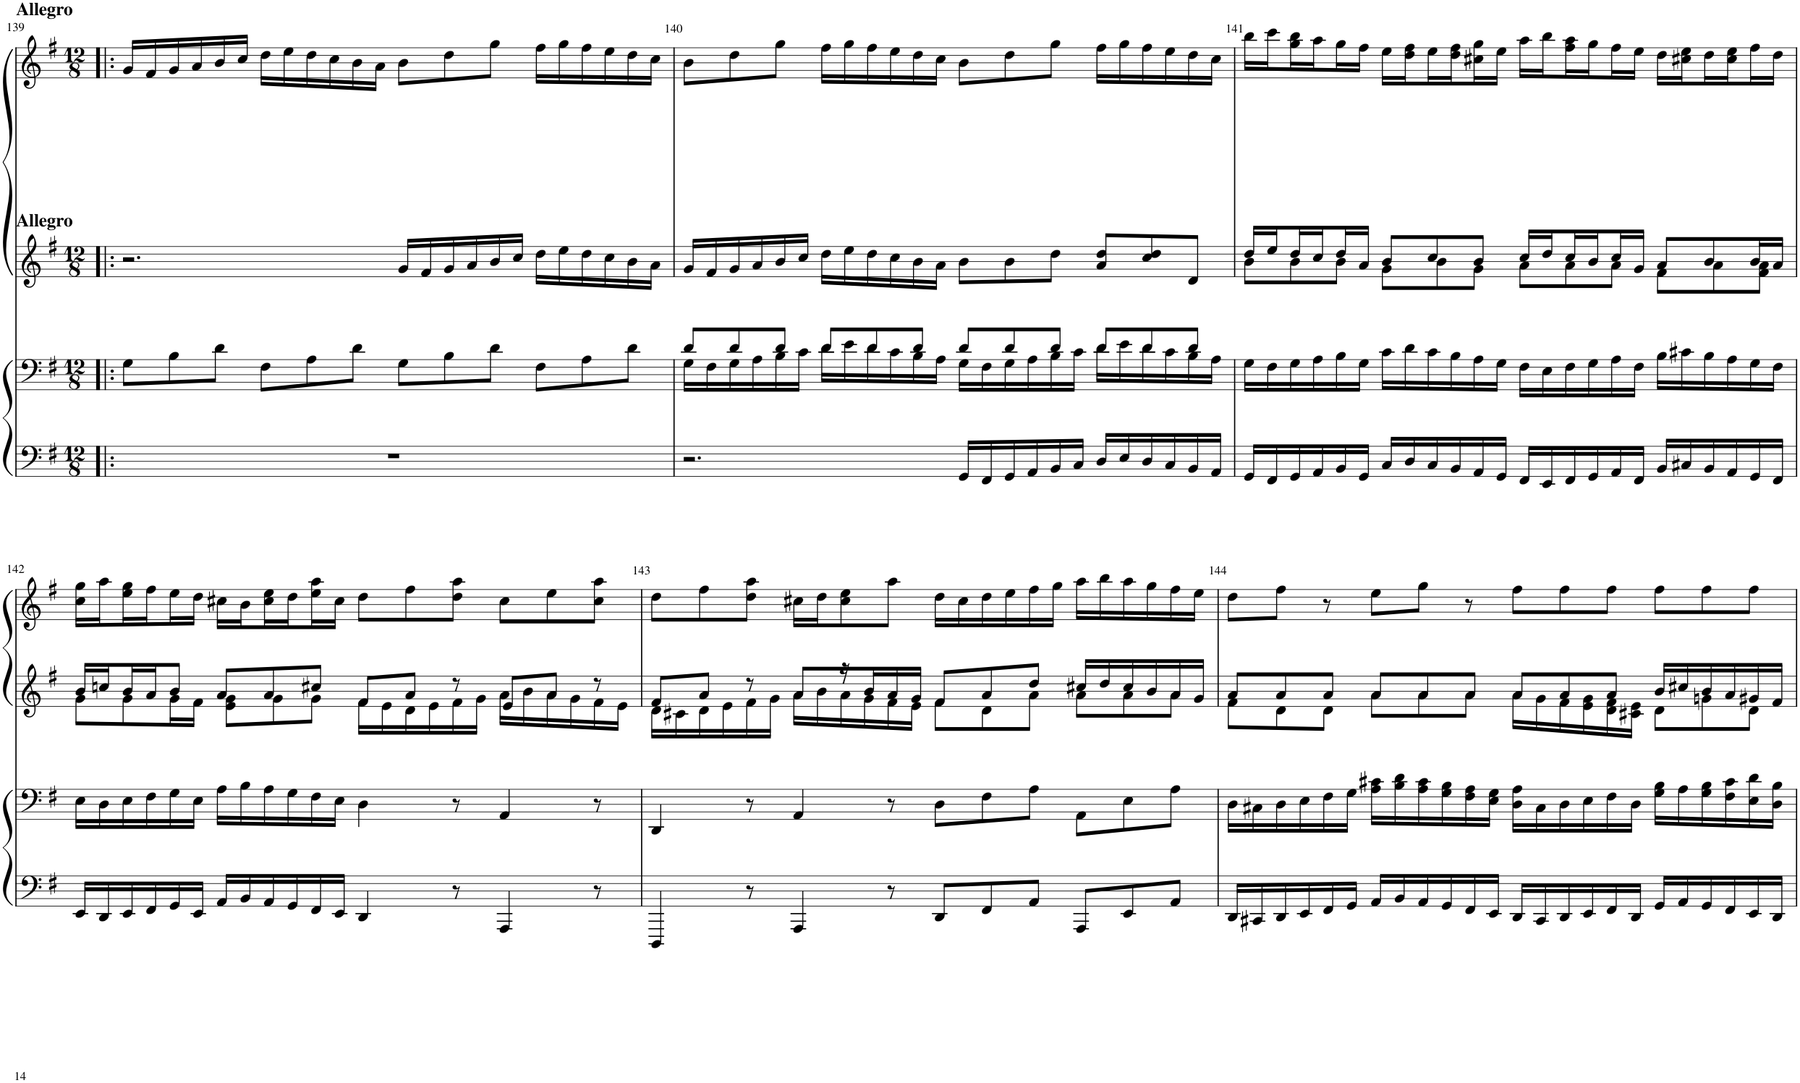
**kern	**kern	**kern	**kern
*part2	*part2	*part1	*part1
*staff4	*staff3	*staff2	*staff1
*I"Secondo	*	*I"Primo	*
!!LO:PB:g=z
*clefF4	*clefF4	*clefG2	*clefG2
*k[f#]	*k[f#]	*k[f#]	*k[f#]
*M12/8	*M12/8	*M12/8	*M12/8
=139!|:	=139!|:	=139!|:	=139!|:
!	!	!	!LO:TX:b:B:t=Allegro
!	!	!	!LO:TX:a:B:t=Allegro
1.r	8G\L	2.r	16g/LL
.	.	.	16f#/
.	8B\	.	16g/
.	.	.	16a/
.	8d\J	.	16b/
.	.	.	16cc/JJ
.	8F#\L	.	16dd\LL
.	.	.	16ee\
.	8A\	.	16dd\
.	.	.	16cc\
.	8d\J	.	16b\
.	.	.	16a\JJ
.	8G\L	16g/LL	8b\L
.	.	16f#/	.
.	8B\	16g/	8dd\
.	.	16a/	.
.	8d\J	16b/	8gg\J
.	.	16cc/JJ	.
.	8F#\L	16dd\LL	16ff#\LL
.	.	16ee\	16gg\
.	8A\	16dd\	16ff#\
.	.	16cc\	16ee\
.	8d\J	16b\	16dd\
.	.	16a\JJ	16cc\JJ
=140	=140	=140	=140
*	*^	*	*
2.r	8d/L	16G\LL	16g/LL	8b\L
.	.	16F#\	16f#/	.
.	8d/	16G\	16g/	8dd\
.	.	16A\	16a/	.
.	8d/J	16B\	16b/	8gg\J
.	.	16c\JJ	16cc/JJ	.
.	8d/L	16d\LL	16dd\LL	16ff#\LL
.	.	16e\	16ee\	16gg\
.	8d/	16d\	16dd\	16ff#\
.	.	16c\	16cc\	16ee\
.	8d/J	16B\	16b\	16dd\
.	.	16A\JJ	16a\JJ	16cc\JJ
16GG/LL	8d/L	16G\LL	8b\L	8b\L
16FF#/	.	16F#\	.	.
16GG/	8d/	16G\	8b\	8dd\
16AA/	.	16A\	.	.
16BB/	8d/J	16B\	8dd\J	8gg\J
16C/JJ	.	16c\JJ	.	.
16D/LL	8d/L	16d\LL	8a/ 8dd/L	16ff#\LL
16E/	.	16e\	.	16gg\
16D/	8d/	16d\	8cc/ 8dd/	16ff#\
16C/	.	16c\	.	16ee\
16BB/	8d/J	16B\	8d/J	16dd\
16AA/JJ	.	16A\JJ	.	16cc\JJ
*	*v	*v	*	*
=141	=141	=141	=141
*	*	*^	*
16GG/LL	16G\LL	16dd/LL	8b\L	16bb\LL
16FF#/	16F#\	16ee/J	.	16ccc\J
16GG/	16G\	16dd/L	8b\	16gg\ 16bb\L
16AA/	16A\	16cc/J	.	16aa\J
16BB/	16B\	16dd/L	8b\J	16gg\L
16GG/JJ	16G\JJ	16a/JJ	.	16ff#\JJ
16C/LL	16c\LL	8b/L	8g\L	16ee\LL
16D/	16d\	.	.	16dd\ 16ff#\J
16C/	16c\	8cc/	8b\	16ee\L
16BB/	16B\	.	.	16dd\ 16ff#\J
16AA/	16A\	8b/J	8g\J	16cc#X\ 16gg\L
16GG/JJ	16G\JJ	.	.	16ee\JJ
16FF#/LL	16F#\LL	16cc/LL	8a\L	16aa\LL
16EE/	16E\	16dd/J	.	16bb\J
16FF#/	16F#\	16cc/L	8a\	16ff#\ 16aa\L
16GG/	16G\	16b/J	.	16gg\J
16AA/	16A\	16cc/L	8a\J	16ff#\L
16FF#/JJ	16F#\JJ	16g/JJ	.	16ee\JJ
16BB/LL	16B\LL	8a/L	8f#\L	16dd\LL
16C#X/	16c#X\	.	.	16cc#X\ 16ee\J
16BB/	16B\	8b/	8a\	16dd\L
16AA/	16A\	.	.	16cc#\ 16ee\J
16GG/	16G\	16b/L	8f#\ 8a\J	16ff#\L
16FF#/JJ	16F#\JJ	16a/JJ	.	16dd\JJ
!!LO:LB:g=z
=142	=142	=142	=142	=142
16EE/LL	16E\LL	16b/LL	8g\L	16cc\ 16gg\LL
16DD/	16D\	16ccn/J	.	16aa\J
16EE/	16E\	16b/L	8g\	16ee\ 16gg\L
16FF#/	16F#\	16a/J	.	16ff#\J
16GG/	16G\	8b/J	16g\L	16ee\L
16EE/JJ	16E\JJ	.	16f#\JJ	16dd\JJ
16AA/LL	16A\LL	8a/L	8e\ 8g\L	16cc#X\LL
16BB/	16B\	.	.	16b\J
16AA/	16A\	8a/	8g\	16cc#\ 16ee\L
16GG/	16G\	.	.	16dd\J
16FF#/	16F#\	8cc#X/J	8g\J	16ee\ 16aa\L
16EE/JJ	16E\JJ	.	.	16cc#\JJ
4DD/	4D\	8f#/L	16f#\LL	8dd\L
.	.	.	16e\	.
.	.	8a/J	16d\	8ff#\
.	.	.	16e\	.
8r	8r	8r	16f#\	8dd\ 8aa\J
.	.	.	16g\JJ	.
4AAA/	4AA/	8e/L	16a\LL	8cc#\L
.	.	.	16b\	.
.	.	8a/J	16a\	8ee\
.	.	.	16g\	.
8r	8r	8r	16f#\	8cc#\ 8aa\J
.	.	.	16e\JJ	.
=143	=143	=143	=143	=143
4DDD/	4DD/	8f#/L	16d\LL	8dd\L
.	.	.	16c#X\	.
.	.	8a/J	16d\	8ff#\
.	.	.	16e\	.
8r	8r	8r	16f#\	8dd\ 8aa\J
.	.	.	16g\JJ	.
4AAA/	4AA/	8a/L	16a\LL	16cc#X\LL
.	.	.	16b\	16dd\J
.	.	16r	16a\	8cc#\ 8ee\
.	.	16b/	16g\	.
8r	8r	16a/	16f#\	8aa\J
.	.	16g/JJ	16e\JJ	.
8DD/L	8D\L	8f#/L	8f#\L	16dd\LL
.	.	.	.	16cc#\
8FF#/	8F#\	8a/	8d\	16dd\
.	.	.	.	16ee\
8AA/J	8A\J	8dd/J	8a\J	16ff#\
.	.	.	.	16gg\JJ
8AAA/L	8AA\L	16cc#X/LL	8a\L	16aa\LL
.	.	16dd/	.	16bb\
8EE/	8E\	16cc#/	8a\	16aa\
.	.	16b/	.	16gg\
8AA/J	8A\J	16a/	8a\J	16ff#\
.	.	16g/JJ	.	16ee\JJ
=144	=144	=144	=144	=144
16DD/LL	16D\LL	8a/L	8f#\L	8dd\L
16CC#X/	16C#X\	.	.	.
16DD/	16D\	8a/	8d\	8ff#\J
16EE/	16E\	.	.	.
16FF#/	16F#\	8a/J	8d\J	8r
16GG/JJ	16G\JJ	.	.	.
16AA/LL	16A\ 16c#X\LL	8a/L	8a\L	8ee\L
16BB/	16B\ 16d\	.	.	.
16AA/	16A\ 16c#\	8a/	8a\	8gg\J
16GG/	16G\ 16B\	.	.	.
16FF#/	16F#\ 16A\	8a/J	8a\J	8r
16EE/JJ	16E\ 16G\JJ	.	.	.
16DD/LL	16D\ 16A\LL	8a/L	16a\LL	8ff#\L
16CC#/	16C#\	.	16g\	.
16DD/	16D\	8a/	16f#\	8ff#\
16EE/	16E\	.	16e\ 16g\	.
16FF#/	16F#\	8a/J	16d\ 16f#\	8ff#\J
16DD/JJ	16D\JJ	.	16c#X\ 16e\JJ	.
16GG/LL	16G\ 16B\LL	16b/LL	8d\L	8ff#\L
16AA/	16A\	16cc#X/	.	.
16GG/	16G\ 16B\	16b/	8gn\	8ff#\
16FF#/	16F#\ 16c#\	16a/	.	.
16EE/	16E\ 16d\	16g#X/	8d\J	8ff#\J
16DD/JJ	16D\ 16B\JJ	16f#/JJ	.	.
*	*	*v	*v	*
=	=	=	=
*-	*-	*-	*-
